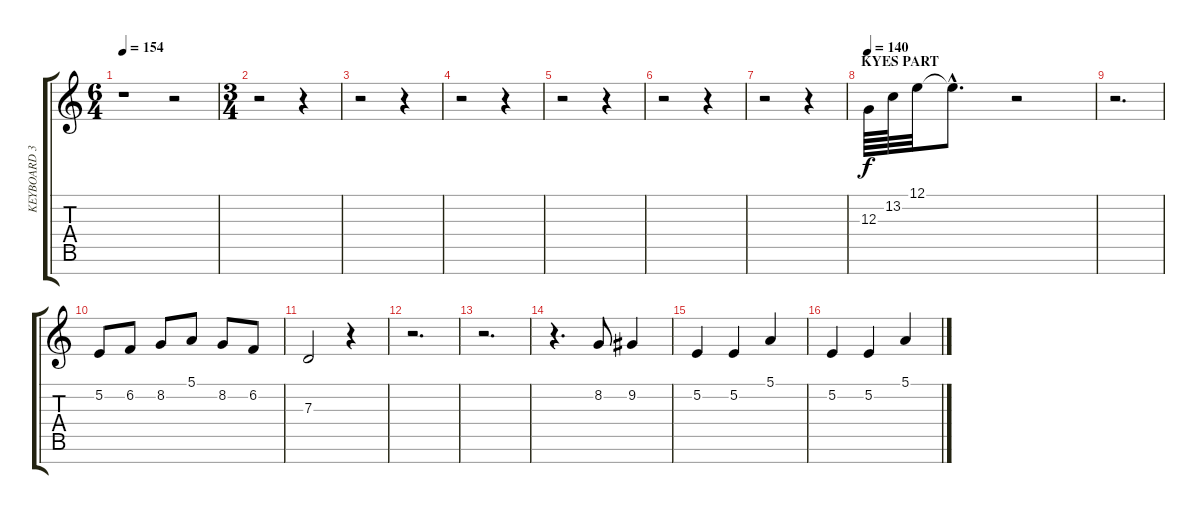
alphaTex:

\track ("KEYBOARD 3" "KEYBOARD 3") {instrument churchorgan}
\staff {score tabs}
\tuning (E4 B3 G3 D3 A2 E2 B1) {hide}
\ts (6 4)
\tempo 154
\clef g2
\ks c
r.1{dy f} r.2 |
\ts (3 4)
r.2 r.4 |
r.2 r.4 |
r.2 r.4 |
r.2 r.4 |
r.2 r.4 |
r.2 r.4 |
\section ("" "KYES PART")
\tempo 140
12.3.64{instrument pizzicatostrings} 13.2.64 12.1.32 12.1{hac t}.8{d} r.2 |
r.2{d} |
5.2.8 6.2.8 8.2.8 5.1.8 8.2.8 6.2.8 |
7.3.2 r.4 |
r.2{d} |
r.2{d} |
r.4{d} 8.2.8 9.2.4 |
5.2.4 5.2.4 5.1.4 |
5.2.4 5.2.4 5.1.4
